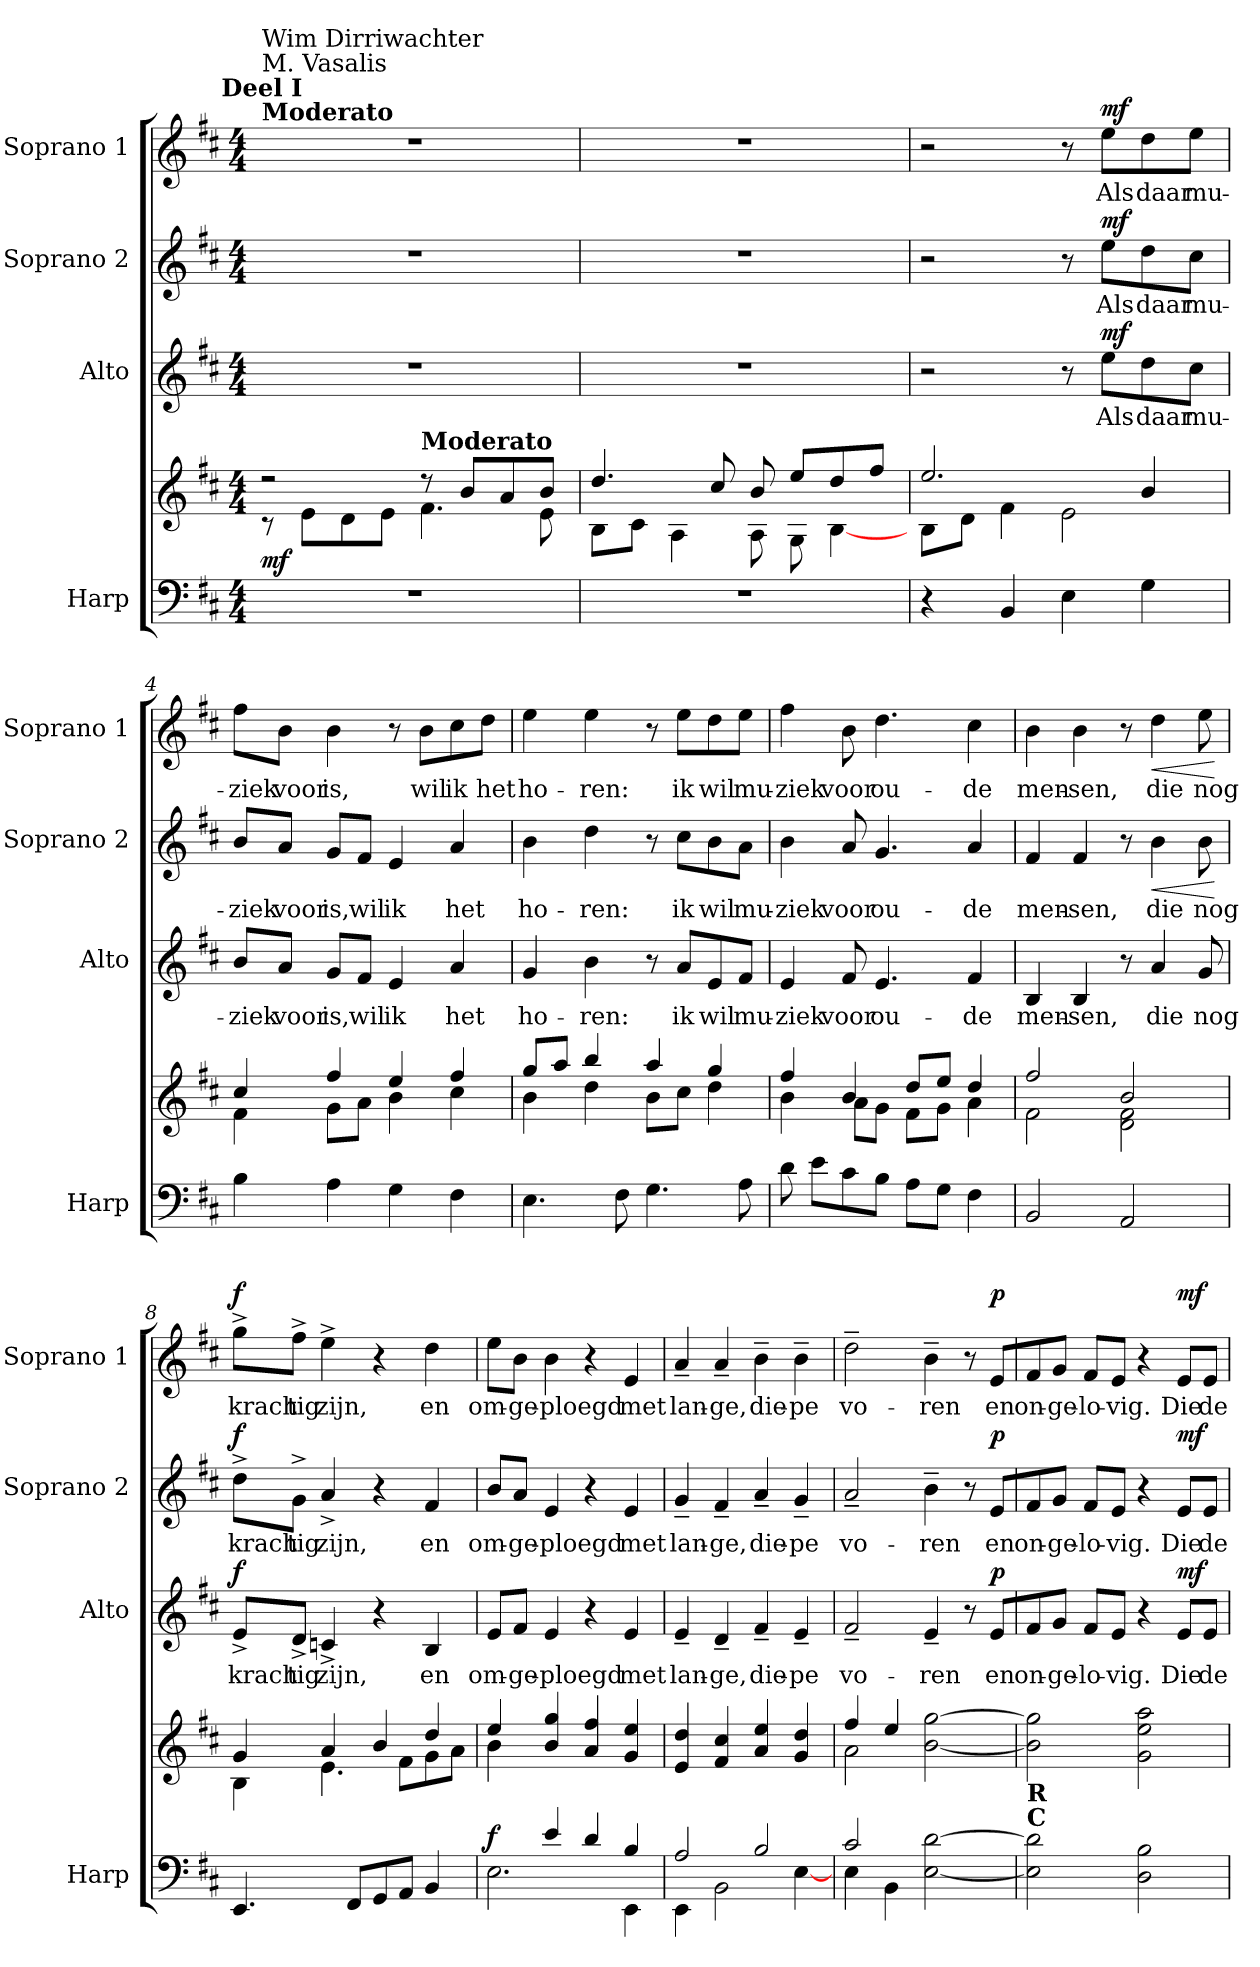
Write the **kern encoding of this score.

**kern	**kern	**dynam	**kern	**text	**dynam	**kern	**text	**dynam	**kern	**text	**dynam
*part4	*part4	*part4	*part3	*part3	*part3	*part2	*part2	*part2	*part1	*part1	*part1
*staff5	*staff4	*staff4/5	*staff3	*staff3	*staff3	*staff2	*staff2	*staff2	*staff1	*staff1	*staff1
*I"Harp	*	*	*I"Alto	*	*	*I"Soprano 2	*	*	*I"Soprano 1	*	*
*I'Harp	*	*	*I'Alto	*	*	*I'Soprano 2	*	*	*I'Soprano 1	*	*
*clefF4	*clefG2	*	*clefG2	*	*	*clefG2	*	*	*clefG2	*	*
*k[f#c#]	*k[f#c#]	*	*k[f#c#]	*	*	*k[f#c#]	*	*	*k[f#c#]	*	*
*D:	*D:	*	*D:	*	*	*D:	*	*	*D:	*	*
*M4/4	*M4/4	*	*M4/4	*	*	*M4/4	*	*	*M4/4	*	*
*MM66	*MM66	*	*MM66	*	*	*MM66	*	*	*MM66	*	*
=1	=1	=1	=1	=1	=1	=1	=1	=1	=1	=1	=1
*	*^	*	*	*	*	*	*	*	*	*	*
!	!	!	!	!	!	!	!	!	!	!LO:TX:a:B:t=Moderato	!	!
!	!	!	!	!	!	!	!	!	!	!LO:TX:a:B:cj:t=Deel I	!	!
!	!	!	!	!	!	!	!	!	!	!LO:TX:a:t=M. Vasalis	!	!
!	!	!	!	!	!	!	!	!	!	!LO:TX:a:t=Wim Dirriwachter	!	!
!	!	!	!LO:DY:b	!	!	!	!	!	!	!	!	!
1r	2r	8r	mf	1r	.	.	1r	.	.	1r	.	.
.	.	8e\L	.	.	.	.	.	.	.	.	.	.
.	.	8d\	.	.	.	.	.	.	.	.	.	.
.	.	8e\J	.	.	.	.	.	.	.	.	.	.
*	*MM66	*	*	*	*	*	*	*	*	*	*	*
!	!LO:TX:a:B:t=Moderato	!	!	!	!	!	!	!	!	!	!	!
.	8r	4.f#	.	.	.	.	.	.	.	.	.	.
.	8b/L	.	.	.	.	.	.	.	.	.	.	.
.	8a/	.	.	.	.	.	.	.	.	.	.	.
.	8b/J	8e	.	.	.	.	.	.	.	.	.	.
=2	=2	=2	=2	=2	=2	=2	=2	=2	=2	=2	=2	=2
1r	4.dd	8B\L	.	1r	.	.	1r	.	.	1r	.	.
.	.	8c#\J	.	.	.	.	.	.	.	.	.	.
.	.	4A	.	.	.	.	.	.	.	.	.	.
.	8cc#	.	.	.	.	.	.	.	.	.	.	.
.	8b	8A	.	.	.	.	.	.	.	.	.	.
.	8ee/L	8G	.	.	.	.	.	.	.	.	.	.
.	8dd/	[4B	.	.	.	.	.	.	.	.	.	.
.	8ff#/J	.	.	.	.	.	.	.	.	.	.	.
=3	=3	=3	=3	=3	=3	=3	=3	=3	=3	=3	=3	=3
4r	2.ee	8B\L	.	2r	.	.	2r	.	.	2r	.	.
.	.	8d\J	.	.	.	.	.	.	.	.	.	.
4BB	.	4f#	.	.	.	.	.	.	.	.	.	.
4E	.	2e	.	8r	.	.	8r	.	.	8r	.	.
!	!	!	!	!	!LO:LY:b	!LO:DY:a	!	!LO:LY:b	!LO:DY:a	!	!LO:LY:b	!LO:DY:a
.	.	.	.	8eeL	Als	mf	8eeL	Als	mf	8eeL	Als	mf
!	!	!	!	!	!LO:LY:b	!	!	!LO:LY:b	!	!	!LO:LY:b	!
4G	4b	.	.	8dd	daar	.	8dd	daar	.	8dd	daar	.
!	!	!	!	!	!LO:LY:b	!	!	!LO:LY:b	!	!	!LO:LY:b	!
.	.	.	.	8cc#J	mu-	.	8cc#J	mu-	.	8eeJ	mu-	.
!!LO:LB:g=z
=4	=4	=4	=4	=4	=4	=4	=4	=4	=4	=4	=4	=4
!	!	!	!	!	!LO:LY:b	!	!	!LO:LY:b	!	!	!LO:LY:b	!
4B	4cc#	4f#	.	8bL	-ziek	.	8bL	-ziek	.	8ff#L	-ziek	.
!	!	!	!	!	!LO:LY:b	!	!	!LO:LY:b	!	!	!LO:LY:b	!
.	.	.	.	8aJ	voor	.	8aJ	voor	.	8bJ	voor	.
!	!	!	!	!	!LO:LY:b	!	!	!LO:LY:b	!	!	!LO:LY:b	!
4A	4ff#	8g\L	.	8gL	is,	.	8gL	is,	.	4b	is,	.
!	!	!	!	!	!LO:LY:b	!	!	!LO:LY:b	!	!	!	!
.	.	8a\J	.	8f#J	wil	.	8f#J	wil	.	.	.	.
!	!	!	!	!	!LO:LY:b	!	!	!LO:LY:b	!	!	!	!
4G	4ee	4b	.	4e	ik	.	4e	ik	.	8r	.	.
!	!	!	!	!	!	!	!	!	!	!	!LO:LY:b	!
.	.	.	.	.	.	.	.	.	.	8bL	wil	.
!	!	!	!	!	!LO:LY:b	!	!	!LO:LY:b	!	!	!LO:LY:b	!
4F#	4ff#	4cc#\	.	4a	het	.	4a	het	.	8cc#	ik	.
!	!	!	!	!	!	!	!	!	!	!	!LO:LY:b	!
.	.	.	.	.	.	.	.	.	.	8ddJ	het	.
=5	=5	=5	=5	=5	=5	=5	=5	=5	=5	=5	=5	=5
!	!	!	!	!	!LO:LY:b	!	!	!LO:LY:b	!	!	!LO:LY:b	!
4.E	8gg/L	4b	.	4g	ho-	.	4b	ho-	.	4ee	ho-	.
.	8aa/J	.	.	.	.	.	.	.	.	.	.	.
!	!	!	!	!	!LO:LY:b	!	!	!LO:LY:b	!	!	!LO:LY:b	!
.	4bb	4dd\	.	4b	-ren:	.	4dd	-ren:	.	4ee	-ren:	.
8F#	.	.	.	.	.	.	.	.	.	.	.	.
4.G	4aa	8b\L	.	8r	.	.	8r	.	.	8r	.	.
!	!	!	!	!	!LO:LY:b	!	!	!LO:LY:b	!	!	!LO:LY:b	!
.	.	8cc#\J	.	8aL	ik	.	8cc#L	ik	.	8eeL	ik	.
!	!	!	!	!	!LO:LY:b	!	!	!LO:LY:b	!	!	!LO:LY:b	!
.	4gg	4dd\	.	8e	wil	.	8b	wil	.	8dd	wil	.
!	!	!	!	!	!LO:LY:b	!	!	!LO:LY:b	!	!	!LO:LY:b	!
8A	.	.	.	8f#J	mu-	.	8aJ	mu-	.	8eeJ	mu-	.
=6	=6	=6	=6	=6	=6	=6	=6	=6	=6	=6	=6	=6
!	!	!	!	!	!LO:LY:b	!	!	!LO:LY:b	!	!	!LO:LY:b	!
8d	4ff#	4b	.	4e	-ziek	.	4b	-ziek	.	4ff#	-ziek	.
8eL	.	.	.	.	.	.	.	.	.	.	.	.
!	!	!	!	!	!LO:LY:b	!	!	!LO:LY:b	!	!	!LO:LY:b	!
8c#	4b	8a\L	.	8f#	voor	.	8a	voor	.	8b	voor	.
!	!	!	!	!	!LO:LY:b	!	!	!LO:LY:b	!	!	!LO:LY:b	!
8BJ	.	8g\J	.	4.e	ou-	.	4.g	ou-	.	4.dd	ou-	.
8AL	8dd/L	8f#\L	.	.	.	.	.	.	.	.	.	.
8GJ	8ee/J	8g\J	.	.	.	.	.	.	.	.	.	.
!	!	!	!	!	!LO:LY:b	!	!	!LO:LY:b	!	!	!LO:LY:b	!
4F#	4dd	4a	.	4f#	-de	.	4a	-de	.	4cc#	-de	.
!!LO:LB:g=z
=7	=7	=7	=7	=7	=7	=7	=7	=7	=7	=7	=7	=7
*^	*	*	*	*	*	*	*	*	*	*	*	*
!	!	!	!	!	!	!LO:LY:b	!	!	!LO:LY:b	!	!	!LO:LY:b	!
2BB/	1ryy	2ff#	2f#	.	4B	men-	.	4f#	men-	.	4b	men-	.
!	!	!	!	!	!	!LO:LY:b	!	!	!LO:LY:b	!	!	!LO:LY:b	!
.	.	.	.	.	4B	-sen,	.	4f#	-sen,	.	4b	-sen,	.
2AA/	.	2b	2d 2f#	.	8r	.	.	8r	.	.	8r	.	.
!	!	!	!	!	!	!LO:LY:b	!	!	!LO:LY:b	!LO:HP:b	!	!LO:LY:b	!LO:HP:b
.	.	.	.	.	4a	die	.	4b	die	<	4dd	die	<
!	!	!	!	!	!	!LO:LY:b	!	!	!LO:LY:b	!	!	!LO:LY:b	!
.	.	.	.	.	8g	nog	.	8b	nog	.	8ee	nog	.
*v	*v	*	*	*	*	*	*	*	*	*	*	*	*
*	*v	*v	*	*	*	*	*	*	*	*	*	*
.	.	.	.	.	.	.	.	[	.	.	[
=8	=8	=8	=8	=8	=8	=8	=8	=8	=8	=8	=8
*^	*^	*	*	*	*	*	*	*	*	*	*
!	!	!	!	!	!	!LO:LY:b	!LO:DY:a	!	!LO:LY:b	!LO:DY:a	!	!LO:LY:b	!LO:DY:a
4.EE/	1ryy	4g/	4B	.	8e^L	krach-	f	8dd^L	krach-	f	8gg^L	krach-	f
!	!	!	!	!	!	!LO:LY:b	!	!	!LO:LY:b	!	!	!LO:LY:b	!
.	.	.	.	.	8d^J	-tig	.	8g^J	-tig	.	8ff#^J	-tig	.
!	!	!	!	!	!	!LO:LY:b	!	!	!LO:LY:b	!	!	!LO:LY:b	!
.	.	4a/	4.e	.	4cn^	zijn,	.	4a^	zijn,	.	4ee^	zijn,	.
8FF#/L	.	.	.	.	.	.	.	.	.	.	.	.	.
8GG/	.	4b	.	.	4r	.	.	4r	.	.	4r	.	.
8AA/J	.	.	8f#\L	.	.	.	.	.	.	.	.	.	.
!	!	!	!	!	!	!LO:LY:b	!	!	!LO:LY:b	!	!	!LO:LY:b	!
4BB/	.	4dd	8g\	.	4B	en	.	4f#	en	.	4dd	en	.
.	.	.	8a\J	.	.	.	.	.	.	.	.	.	.
=9	=9	=9	=9	=9	=9	=9	=9	=9	=9	=9	=9	=9	=9
!	!	!	!	!LO:DY:a=2	!	!LO:LY:b	!	!	!LO:LY:b	!	!	!LO:LY:b	!
4ryy	2.E\	4ee	4b\	f	8eL	om-	.	8bL	om-	.	8eeL	om-	.
!	!	!	!	!	!	!LO:LY:b	!	!	!LO:LY:b	!	!	!LO:LY:b	!
.	.	.	.	.	8f#J	-ge-	.	8aJ	-ge-	.	8bJ	-ge-	.
!	!	!	!	!	!	!LO:LY:b	!	!	!LO:LY:b	!	!	!LO:LY:b	!
4e	.	4b/ 4gg/	4ryy	.	4e	-ploegd	.	4e	-ploegd	.	4b	-ploegd	.
4d	.	4a/ 4ff#/	2ryy	.	4r	.	.	4r	.	.	4r	.	.
!	!	!	!	!	!	!LO:LY:b	!	!	!LO:LY:b	!	!	!LO:LY:b	!
4B	4EE	4g/ 4ee/	.	.	4e	met	.	4e	met	.	4e	met	.
=10	=10	=10	=10	=10	=10	=10	=10	=10	=10	=10	=10	=10	=10
!	!	!	!	!	!	!LO:LY:b	!	!	!LO:LY:b	!	!	!LO:LY:b	!
2A	4EE	4e 4dd	1ryy	.	4e~	lan-	.	4g~	lan-	.	4a~	lan-	.
!	!	!	!	!	!	!LO:LY:b	!	!	!LO:LY:b	!	!	!LO:LY:b	!
.	2BB	4f# 4cc#	.	.	4d~	-ge,	.	4f#~	-ge,	.	4a~	-ge,	.
!	!	!	!	!	!	!LO:LY:b	!	!	!LO:LY:b	!	!	!LO:LY:b	!
2B	.	4a 4ee	.	.	4f#~	die-	.	4a~	die-	.	4b~	die-	.
!	!	!	!	!	!	!LO:LY:b	!	!	!LO:LY:b	!	!	!LO:LY:b	!
.	[4E\	4g 4dd	.	.	4e~	-pe	.	4g~	-pe	.	4b~	-pe	.
!!LO:LB:g=z
=11	=11	=11	=11	=11	=11	=11	=11	=11	=11	=11	=11	=11	=11
!	!	!	!	!	!	!LO:LY:b	!	!	!LO:LY:b	!	!	!LO:LY:b	!
2c#	4E\	4ff#	2a	.	2f#~	vo-	.	2a~	vo-	.	2dd~	vo-	.
.	4BB	4ee	.	.	.	.	.	.	.	.	.	.	.
!	!	!	!	!	!	!LO:LY:b	!	!	!LO:LY:b	!	!	!LO:LY:b	!
2ryy	[2E\ [2d\	[2b\ [2gg\	2ryy	.	4e~	-ren	.	4b~	-ren	.	4b~	-ren	.
.	.	.	.	.	8r	.	.	8r	.	.	8r	.	.
!	!	!	!	!	!	!LO:LY:b	!LO:DY:a	!	!LO:LY:b	!LO:DY:a	!	!LO:LY:b	!LO:DY:a
.	.	.	.	.	8eL	en	p	8eL	en	p	8eL	en	p
*v	*v	*	*	*	*	*	*	*	*	*	*	*	*
*	*v	*v	*	*	*	*	*	*	*	*	*	*
=12	=12	=12	=12	=12	=12	=12	=12	=12	=12	=12	=12
!LO:TX:a:B:t=C	!	!	!	!	!	!	!	!	!	!	!
!LO:TX:a:B:t=R	!	!	!	!	!	!	!	!	!	!	!
!	!	!	!	!LO:LY:b	!	!	!LO:LY:b	!	!	!LO:LY:b	!
2E\] 2d\]	2b\] 2gg\]	.	8f#	on-	.	8f#	on-	.	8f#	on-	.
!	!	!	!	!LO:LY:b	!	!	!LO:LY:b	!	!	!LO:LY:b	!
.	.	.	8gJ	-ge-	.	8gJ	-ge-	.	8gJ	-ge-	.
!	!	!	!	!LO:LY:b	!	!	!LO:LY:b	!	!	!LO:LY:b	!
.	.	.	8f#L	-lo-	.	8f#L	-lo-	.	8f#L	-lo-	.
!	!	!	!	!LO:LY:b	!	!	!LO:LY:b	!	!	!LO:LY:b	!
.	.	.	8eJ	-vig.	.	8eJ	-vig.	.	8eJ	-vig.	.
2D 2B	2g\ 2ee\ 2aa\	.	4r	.	.	4r	.	.	4r	.	.
!	!	!	!	!LO:LY:b	!LO:DY:a	!	!LO:LY:b	!LO:DY:a	!	!LO:LY:b	!LO:DY:a
.	.	.	8eL	Die	mf	8eL	Die	mf	8eL	Die	mf
!	!	!	!	!LO:LY:b	!	!	!LO:LY:b	!	!	!LO:LY:b	!
.	.	.	8eJ	de	.	8eJ	de	.	8eJ	de	.
=	=	=	=	=	=	=	=	=	=	=	=
*-	*-	*-	*-	*-	*-	*-	*-	*-	*-	*-	*-
